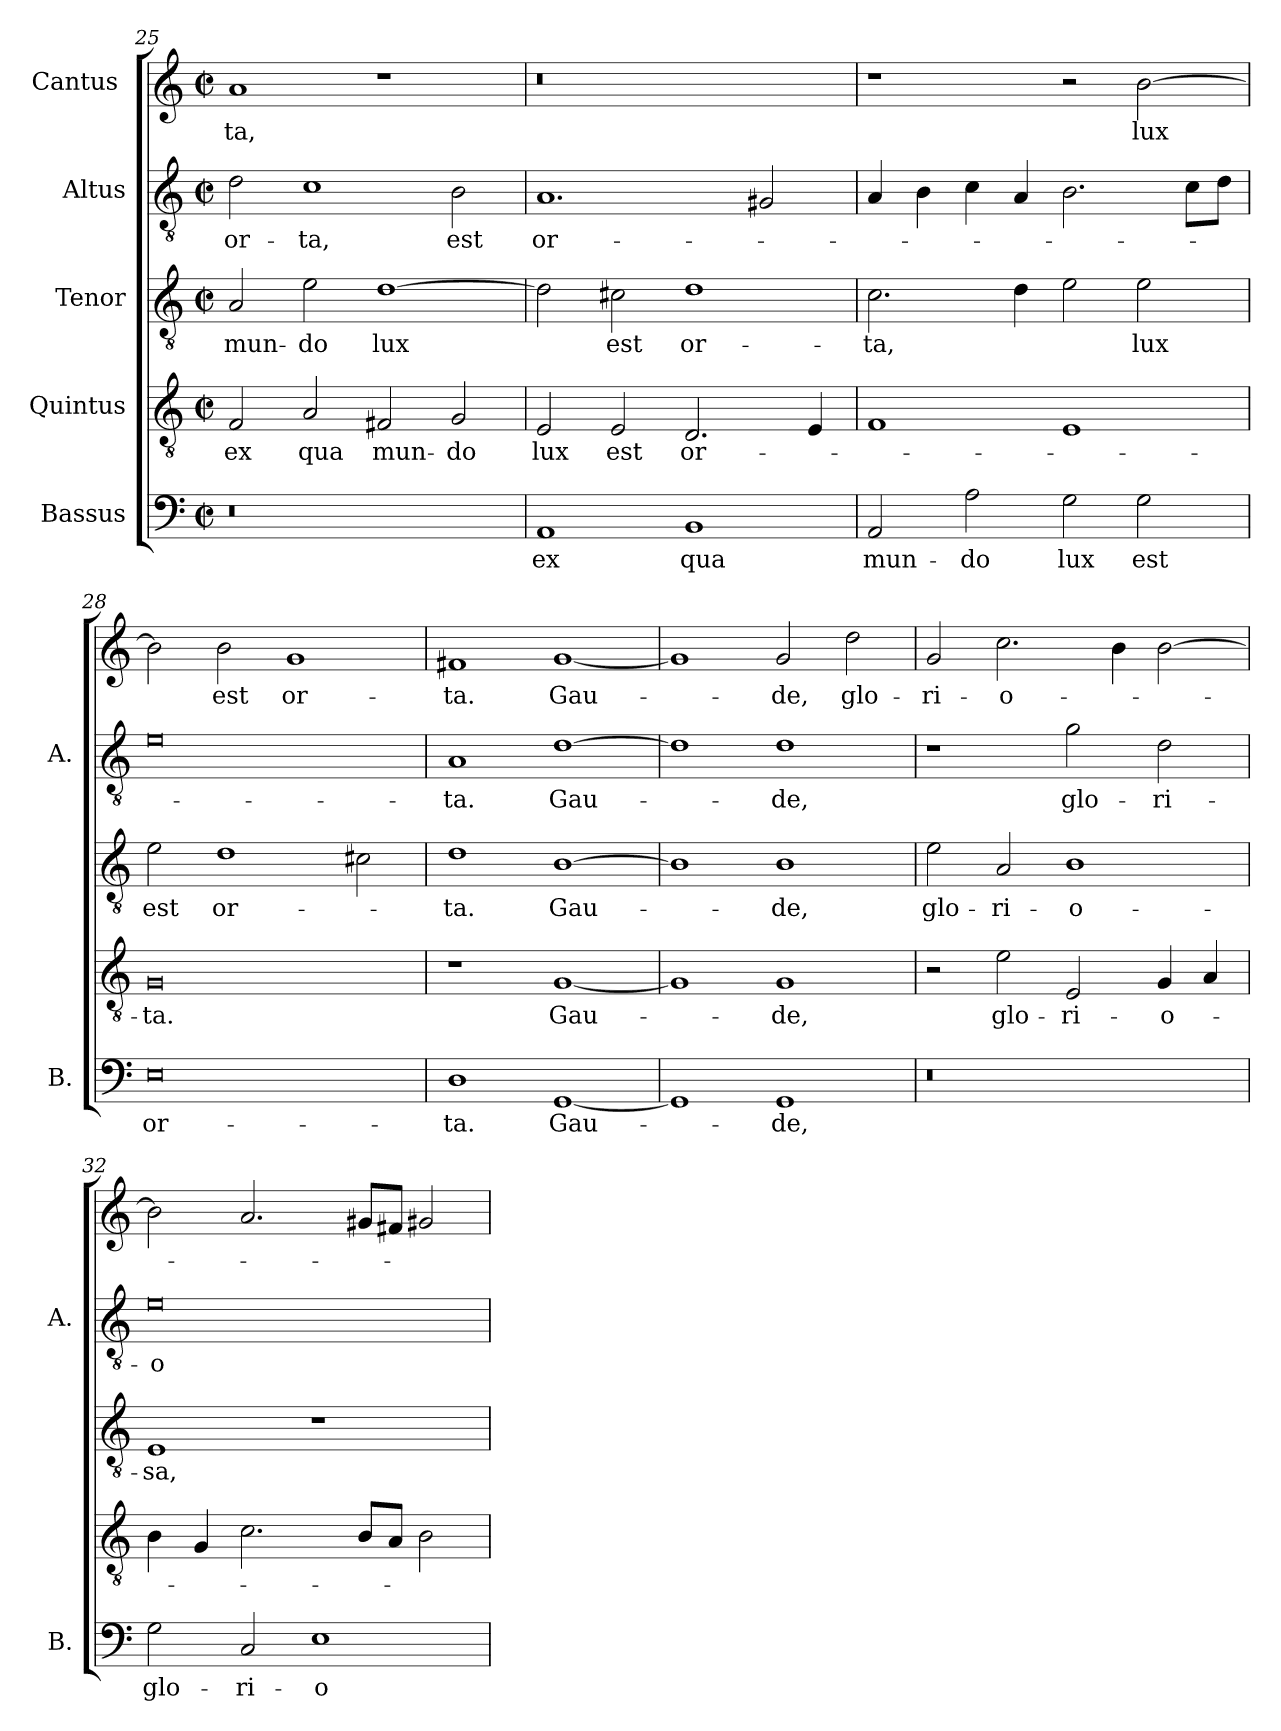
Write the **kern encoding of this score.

**kern	**text	**kern	**text	**kern	**text	**kern	**text	**kern	**text
*part5	*part5	*part4	*part4	*part3	*part3	*part2	*part2	*part1	*part1
*staff5	*staff5	*staff4	*staff4	*staff3	*staff3	*staff2	*staff2	*staff1	*staff1
*I"Bassus	*	*I"Quintus	*	*I"Tenor	*	*I"Altus	*	*I"Cantus 	*
*I'B.	*	*	*	*	*	*I'A.	*	*	*
*clefF4	*	*clefGv2	*	*clefGv2	*	*clefGv2	*	*clefG2	*
*	*	*ITrd7c12	*	*ITrd7c12	*	*	*	*	*
*k[]	*	*k[]	*	*k[]	*	*k[]	*	*k[]	*
*C:	*	*C:	*	*C:	*	*C:	*	*C:	*
*M2/2	*	*M2/2	*	*M2/2	*	*M2/2	*	*M2/2	*
*met(c|)	*	*met(c|)	*	*met(c|)	*	*met(c|)	*	*met(c|)	*
=25	=25	=25	=25	=25	=25	=25	=25	=25	=25
!LO:N:vis=0	!	!	!	!	!	!	!	!	!
1r	.	2FF/	ex	2AA/	mun-	2d\	or-	1a/	-ta,
.	.	2AA/	qua	2E\	-do	1c\	-ta,	.	.
1ryy	.	2FF#X/	mun-	[1D\	lux	.	.	1r	.
.	.	2GG/	-do	.	.	2B\	est	.	.
=26	=26	=26	=26	=26	=26	=26	=26	=26	=26
!	!	!	!	!	!	!	!	!LO:N:vis=0	!
1AA/	ex	2EE/	lux	2D\]	.	1.A/	or-	1r	.
.	.	2EE/	est	2C#X\	est	.	.	.	.
1BB/	qua	2.DD/	or-	1D\	or-	.	.	1ryy	.
.	.	.	.	.	.	2G#X/	.	.	.
.	.	4EE/	.	.	.	.	.	.	.
=27	=27	=27	=27	=27	=27	=27	=27	=27	=27
2AA/	mun-	1FF/	.	2.C\	-ta,	4A/	.	1r	.
.	.	.	.	.	.	4B\	.	.	.
2A\	-do	.	.	.	.	4c\	.	.	.
.	.	.	.	4D\	.	4A/	.	.	.
2G\	lux	1EE/	.	2E\	.	2.B\	.	2r	.
2G\	est	.	.	2E\	lux	.	.	[2b\	lux
.	.	.	.	.	.	8c\L	.	.	.
.	.	.	.	.	.	8d\J	.	.	.
=28	=28	=28	=28	=28	=28	=28	=28	=28	=28
0E\	or-	0GG/	-ta.	2E\	est	0e\	.	2b\]	.
.	.	.	.	1D\	or-	.	.	2b\	est
.	.	.	.	.	.	.	.	1g/	or-
.	.	.	.	2C#X\	.	.	.	.	.
=29	=29	=29	=29	=29	=29	=29	=29	=29	=29
1D\	-ta.	1r	.	1D\	-ta.	1A/	-ta.	1f#X/	-ta.
[1GG/	Gau-	[1GG/	Gau-	[1BB\	Gau-	[1d\	Gau-	[1g/	Gau-
=30	=30	=30	=30	=30	=30	=30	=30	=30	=30
1GG/]	.	1GG/]	.	1BB\]	.	1d\]	.	1g/]	.
1GG/	-de,	1GG/	-de,	1BB\	-de,	1d\	-de,	2g/	-de,
.	.	.	.	.	.	.	.	2dd\	glo-
=31	=31	=31	=31	=31	=31	=31	=31	=31	=31
!LO:N:vis=0	!	!	!	!	!	!	!	!	!
1r	.	2r	.	2E\	glo-	1r	.	2g/	-ri-
.	.	2E\	glo-	2AA/	-ri-	.	.	2.cc\	-o-
1ryy	.	2EE/	-ri-	1BB\	-o-	2g\	glo-	.	.
.	.	.	.	.	.	.	.	4b\	.
.	.	4GG/	-o-	.	.	2d\	-ri-	[2b\	.
.	.	4AA/	.	.	.	.	.	.	.
=32	=32	=32	=32	=32	=32	=32	=32	=32	=32
2G\	glo-	4BB\	.	1EE/	-sa,	0e\	-o-	2b\]	.
.	.	4GG/	.	.	.	.	.	.	.
2C/	-ri-	2.C\	.	.	.	.	.	2.a/	.
1E\	-o-	.	.	1r	.	.	.	.	.
.	.	8BB/L	.	.	.	.	.	8g#X/L	.
.	.	8AA/J	.	.	.	.	.	8f#X/J	.
.	.	2BB\	.	.	.	.	.	2g#X/	.
=	=	=	=	=	=	=	=	=	=
*-	*-	*-	*-	*-	*-	*-	*-	*-	*-
